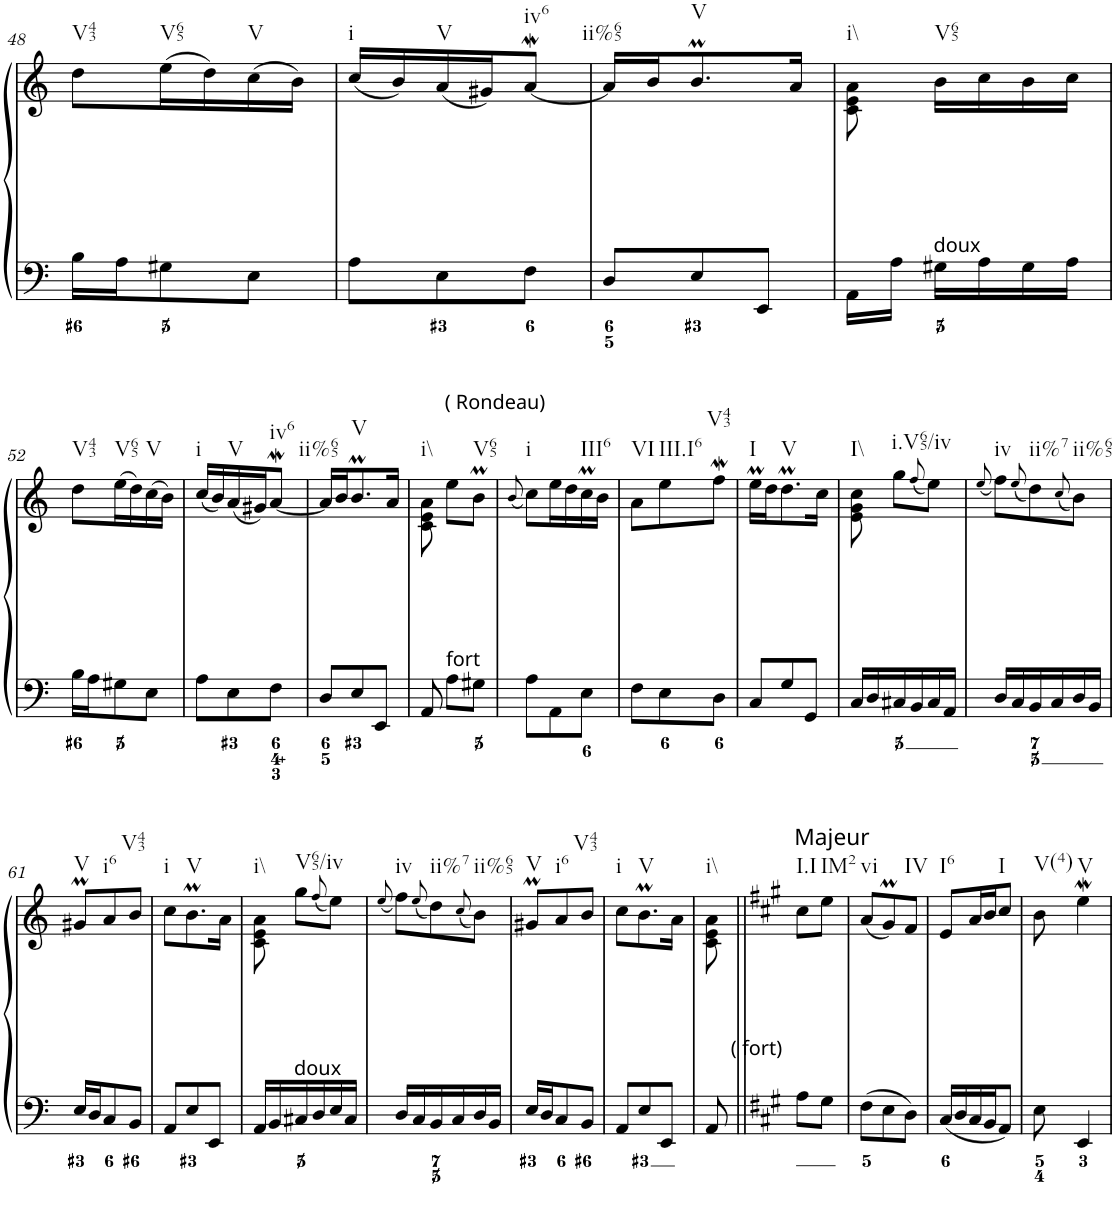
**kern	**kern
*part1	*part1
*staff2	*staff1
*I"Clavecin	*
!!LO:PB:g=z
*clefF4	*clefG2
*k[]	*k[]
*M3/8	*M3/8
=48	=48
!	!LO:TX:b:t=V43
16B\LL	8dd\L
16A\J	.
!	!LO:TX:b:t=V65
8G#X\	(>16ee\L
.	16dd\)
!	!LO:TX:b:t=V
8E\J	(>16cc\
.	16b\JJ)
=49	=49
!	!LO:TX:b:t=i
8A\L	(<16cc/LL
.	16b/)
!	!LO:TX:b:t=V
8E\	(<16a/
.	16g#X/J)
!	!LO:TX:b:t=iv6
8F\J	[8aW/J
=50	=50
!	!LO:TX:b:t=ii%65
8D/L	16a/LL]
.	16b/J
!	!LO:TX:b:t=V
8E/	8.bm/
8EE/J	.
.	16a/Jk
=51	=51
!	!LO:TX:b:t=i\\
16AA\LL	8c\ 8e\ 8a\
16A\JJ	.
!	!LO:TX:b:t=doux
!	!LO:TX:b:t=V65
16G#X\LL	16b\LL
16A\	16cc\
16G#\	16b\
16A\JJ	16cc\JJ
!!LO:LB:g=z
=52	=52
!	!LO:TX:b:t=V43
16B\LL	8dd\L
16A\J	.
!	!LO:TX:b:t=V65
8G#X\	(>16ee\L
.	16dd\)
!	!LO:TX:b:t=V
8E\J	(>16cc\
.	16b\JJ)
=53	=53
!	!LO:TX:b:t=i
8A\L	(<16cc/LL
.	16b/)
!	!LO:TX:b:t=V
8E\	(<16a/
.	16g#X/J)
!	!LO:TX:b:t=iv6
8F\J	[8aW/J
=54	=54
!	!LO:TX:b:t=ii%65
8D/L	16a/LL]
.	16b/J
!	!LO:TX:b:t=V
8E/	8.bm/
8EE/J	.
.	16a/Jk
=55	=55
!	!LO:TX:b:t=i\\
8AA/	8c\ 8e\ 8a\
!	!LO:TX:a:t=( Rondeau)
!	!LO:TX:b:t=fort
8A\L	8ee\L
!	!LO:TX:b:t=V65
8G#X\J	8bm\J
=56	=56
.	(<8qb/
!	!LO:TX:b:t=i
8A\L	8cc\L)
8AA\	16ee\L
.	16dd\
!	!LO:TX:b:t=III6
8E\J	16ccM\
.	16b\JJ
=57	=57
!	!LO:TX:b:t=VI
8F\L	8a\L
!	!LO:TX:b:t=III.I6
8E\	8ee\
!	!LO:TX:b:t=V43
8D\J	8ffw\J
=58	=58
!	!LO:TX:b:t=I
8C/L	16eem\LL
.	16dd\J
!	!LO:TX:b:t=V
8G/	8.ddM\
8GG/J	.
.	16cc\Jk
=59	=59
!	!LO:TX:b:t=I\\
16C/LL	8e\ 8g\ 8cc\
16D/	.
!	!LO:TX:b:t=i.V65/iv
16C#X/	8gg\L
16BB/	.
.	(<8qff/
16C#/	8ee\J)
16AA/JJ	.
=60	=60
.	(<8qee/
!	!LO:TX:b:t=iv
16D/LL	8ff\L)
16C/	.
.	(<8qee/
!	!LO:TX:b:t=ii%7
16BB/	8dd\)
16C/	.
.	(<8qcc/
!	!LO:TX:b:t=ii%65
16D/	8b\J)
16BB/JJ	.
!!LO:LB:g=z
=61	=61
!	!LO:TX:b:t=V
16E/LL	8g#Xm/L
16D/J	.
!	!LO:TX:b:t=i6
8C/	8a/
!	!LO:TX:b:t=V43
8BB/J	8b/J
=62	=62
!	!LO:TX:b:t=i
8AA/L	8cc\L
!	!LO:TX:b:t=V
8E/	8.bm\
8EE/J	.
.	16a\Jk
=63	=63
!	!LO:TX:b:t=i\\
16AA/LL	8c\ 8e\ 8a\
16BB/	.
!	!LO:TX:b:t=doux
!	!LO:TX:b:t=V65/iv
16C#X/	8gg\L
16D/	.
.	(<8qff/
16E/	8ee\J)
16C#/JJ	.
=64	=64
.	(<8qee/
!	!LO:TX:b:t=iv
16D/LL	8ff\L)
16C/	.
.	(<8qee/
!	!LO:TX:b:t=ii%7
16BB/	8dd\)
16C/	.
.	(<8qcc/
!	!LO:TX:b:t=ii%65
16D/	8b\J)
16BB/JJ	.
=65	=65
!	!LO:TX:b:t=V
16E/LL	8g#Xm/L
16D/J	.
!	!LO:TX:b:t=i6
8C/	8a/
!	!LO:TX:b:t=V43
8BB/J	8b/J
=66	=66
!	!LO:TX:b:t=i
8AA/L	8cc\L
!	!LO:TX:b:t=V
8E/	8.bm\
8EE/J	.
.	16a\Jk
=67	=67
!	!LO:TX:b:t=i\\
8AA/	8c\ 8e\ 8a\
=67X3||	=67X3||
*k[f#c#g#]	*k[f#c#g#]
*A:	*A:
!	!LO:TX:a:t=Majeur
!	!LO:TX:b:t=( fort)
!	!LO:TX:b:t=I.I
8A\L	8cc#\L
!	!LO:TX:b:t=IM2
8G#\J	8ee\J
=67X4	=67X4
!	!LO:TX:b:t=vi
8F#\L	(<8a/L
8E\	8g#m/)
!	!LO:TX:b:t=IV
8D\J	8f#/J
=67X5	=67X5
!	!LO:TX:b:t=I6
16C#/LL	8e/L
16D/	.
16C#/	16a/L
16BB/J	16b/J
!	!LO:TX:b:t=I
8AA/J	8cc#/J
=67X6	=67X6
!	!LO:TX:b:t=V(4)
8E\	8b\
!	!LO:TX:b:t=V
4EE/	4eeW\
=	=
*-	*-
